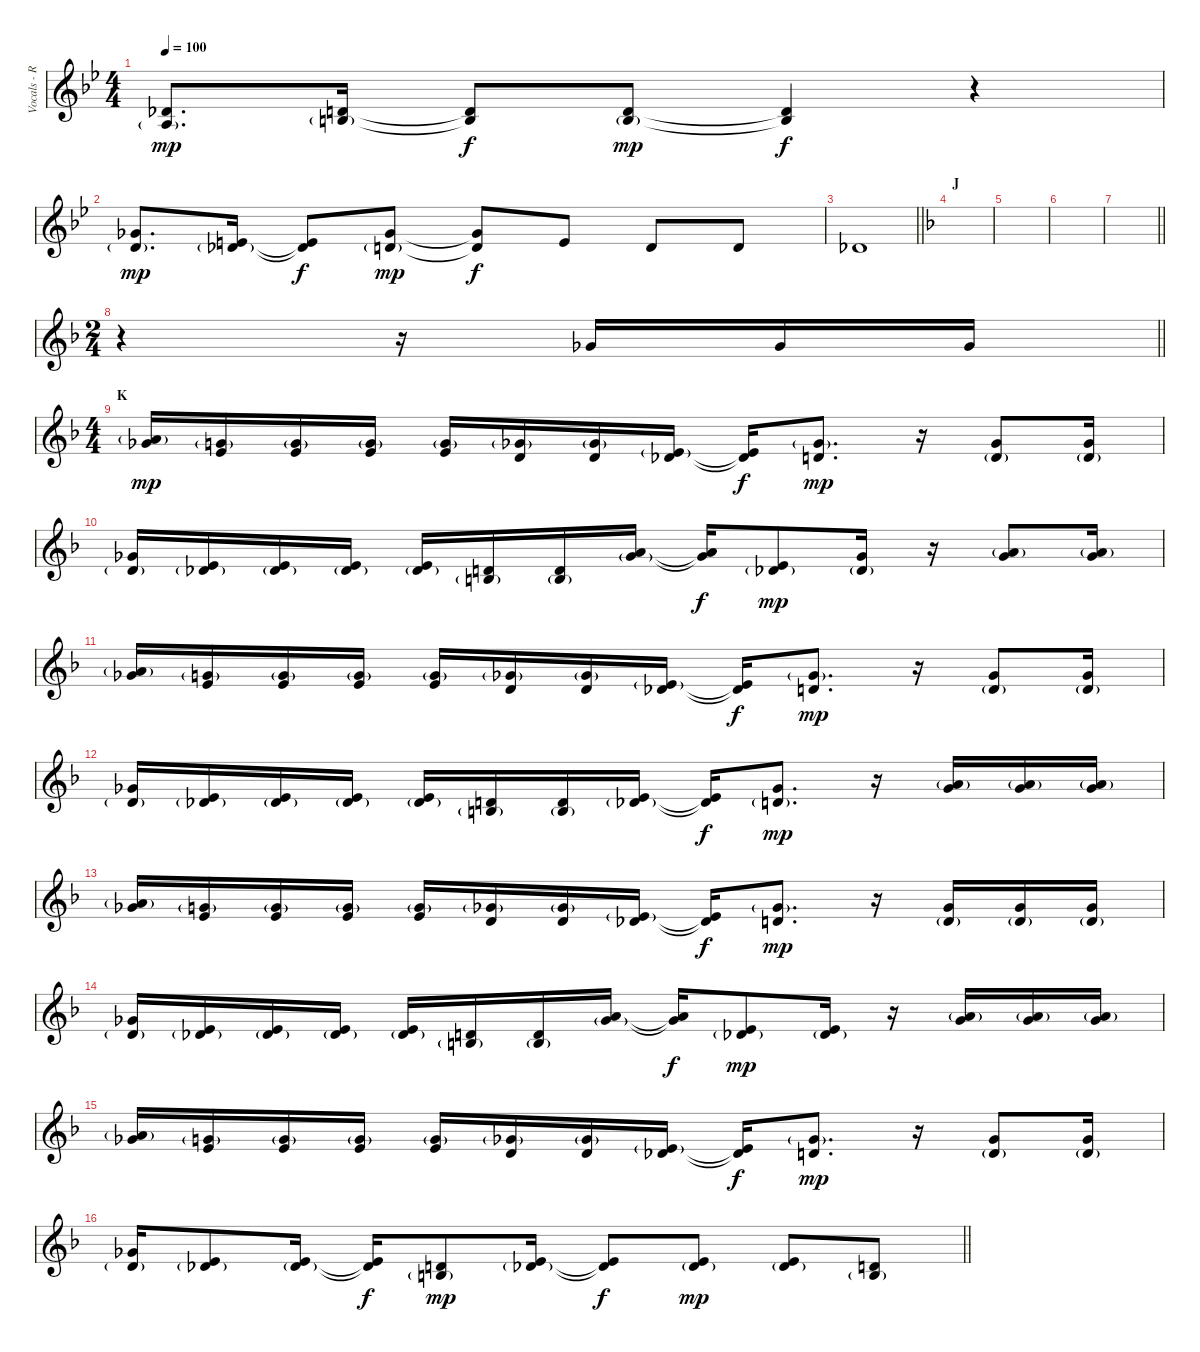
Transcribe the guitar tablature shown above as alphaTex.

\track ("Vocals - Ruki" "Vocals - R") {instrument lead6voice}
\staff {score}
\tuning (Db4 Ab3 E3 B2 Gb2 Db2) {hide}
\ts (4 4)
\tempo 100
\clef g2
\ks bb
(0.1 1.2{g}).8{d dy mp} (1.1 3.2{g}).16 (1.1{t} 3.2{t}).8{dy f} (1.1 3.2{g}).8{dy mp} (1.1{t} 3.2{t}).4{dy f} r.4 |
(5.1 6.2{g}).8{d dy mp} (3.1 5.2{g}).16 (3.1{t} 5.2{t}).8{dy f} (5.1 6.2{g}).8{dy mp} (5.1{t} 6.2{t}).8{dy f} 3.1.8 1.1.8 1.1.8 |
\barLineRight lightlight
0.1.1 |
\section ("" "J")
\ks f
|
|
|
\barLineRight lightlight
|
\ts (2 4)
\barLineRight lightlight
r.4 r.16 5.1.16 5.1.16 5.1.16 |
\ts (4 4)
\section ("" "K")
(8.1{g} 10.2).16{dy mp} (6.1{g} 8.2).16 (6.1{g} 8.2).16 (6.1{g} 8.2).16 (6.1{g} 8.2).16 (5.1{g} 6.2).16 (5.1{g} 6.2).16 (3.1{g} 5.2).16 (3.1{t} 5.2{t}).16{dy f} (5.1{g} 6.2).8{d dy mp} r.16 (5.1 6.2{g}).8 (5.1 6.2{g}).16 |
(5.1 6.2{g}).16 (3.1 5.2{g}).16 (3.1 5.2{g}).16 (3.1 5.2{g}).16 (3.1 5.2{g}).16 (1.1 3.2{g}).16 (1.1 3.2{g}).16 (8.1 10.2{g}).16 (8.1{t} 10.2{t}).16{dy f} (3.1 5.2{g}).8{dy mp} (5.1 5.2{g}).16 r.16 (8.1{g} 10.2).8 (8.1{g} 10.2).16 |
(8.1{g} 10.2).16 (6.1{g} 8.2).16 (6.1{g} 8.2).16 (6.1{g} 8.2).16 (6.1{g} 8.2).16 (5.1{g} 6.2).16 (5.1{g} 6.2).16 (3.1{g} 5.2).16 (3.1{t} 5.2{t}).16{dy f} (5.1{g} 6.2).8{d dy mp} r.16 (5.1 6.2{g}).8 (5.1 6.2{g}).16 |
(5.1 6.2{g}).16 (3.1 5.2{g}).16 (3.1 5.2{g}).16 (3.1 5.2{g}).16 (3.1 5.2{g}).16 (1.1 3.2{g}).16 (1.1 3.2{g}).16 (3.1 5.2{g}).16 (3.1{t} 5.2{t}).16{dy f} (5.1 6.2{g}).8{d dy mp} r.16 (8.1{g} 10.2).16 (8.1{g} 10.2).16 (8.1{g} 10.2).16 |
(8.1{g} 10.2).16 (6.1{g} 8.2).16 (6.1{g} 8.2).16 (6.1{g} 8.2).16 (6.1{g} 8.2).16 (5.1{g} 6.2).16 (5.1{g} 6.2).16 (3.1{g} 5.2).16 (3.1{t} 5.2{t}).16{dy f} (5.1{g} 6.2).8{d dy mp} r.16 (5.1 6.2{g}).16 (5.1 6.2{g}).16 (5.1 6.2{g}).16 |
(5.1 6.2{g}).16 (3.1 5.2{g}).16 (3.1 5.2{g}).16 (3.1 5.2{g}).16 (3.1 5.2{g}).16 (1.1 3.2{g}).16 (1.1 3.2{g}).16 (8.1 10.2{g}).16 (8.1{t} 10.2{t}).16{dy f} (3.1 5.2{g}).8{dy mp} (3.1 5.2{g}).16 r.16 (8.1{g} 10.2).16 (8.1{g} 10.2).16 (8.1{g} 10.2).16 |
(8.1{g} 10.2).16 (6.1{g} 8.2).16 (6.1{g} 8.2).16 (6.1{g} 8.2).16 (6.1{g} 8.2).16 (5.1{g} 6.2).16 (5.1{g} 6.2).16 (3.1{g} 5.2).16 (3.1{t} 5.2{t}).16{dy f} (5.1{g} 6.2).8{d dy mp} r.16 (5.1 6.2{g}).8 (5.1 6.2{g}).16 |
\barLineRight lightlight
(5.1 6.2{g}).16 (3.1 5.2{g}).8 (3.1 5.2{g}).16 (3.1{t} 5.2{t}).16{dy f} (1.1 3.2{g}).8{dy mp} (3.1 5.2{g}).16 (3.1{t} 5.2{t}).8{dy f} (3.1 5.2{g}).8{dy mp} (3.1 5.2{g}).8 (1.1 3.2{g}).8
